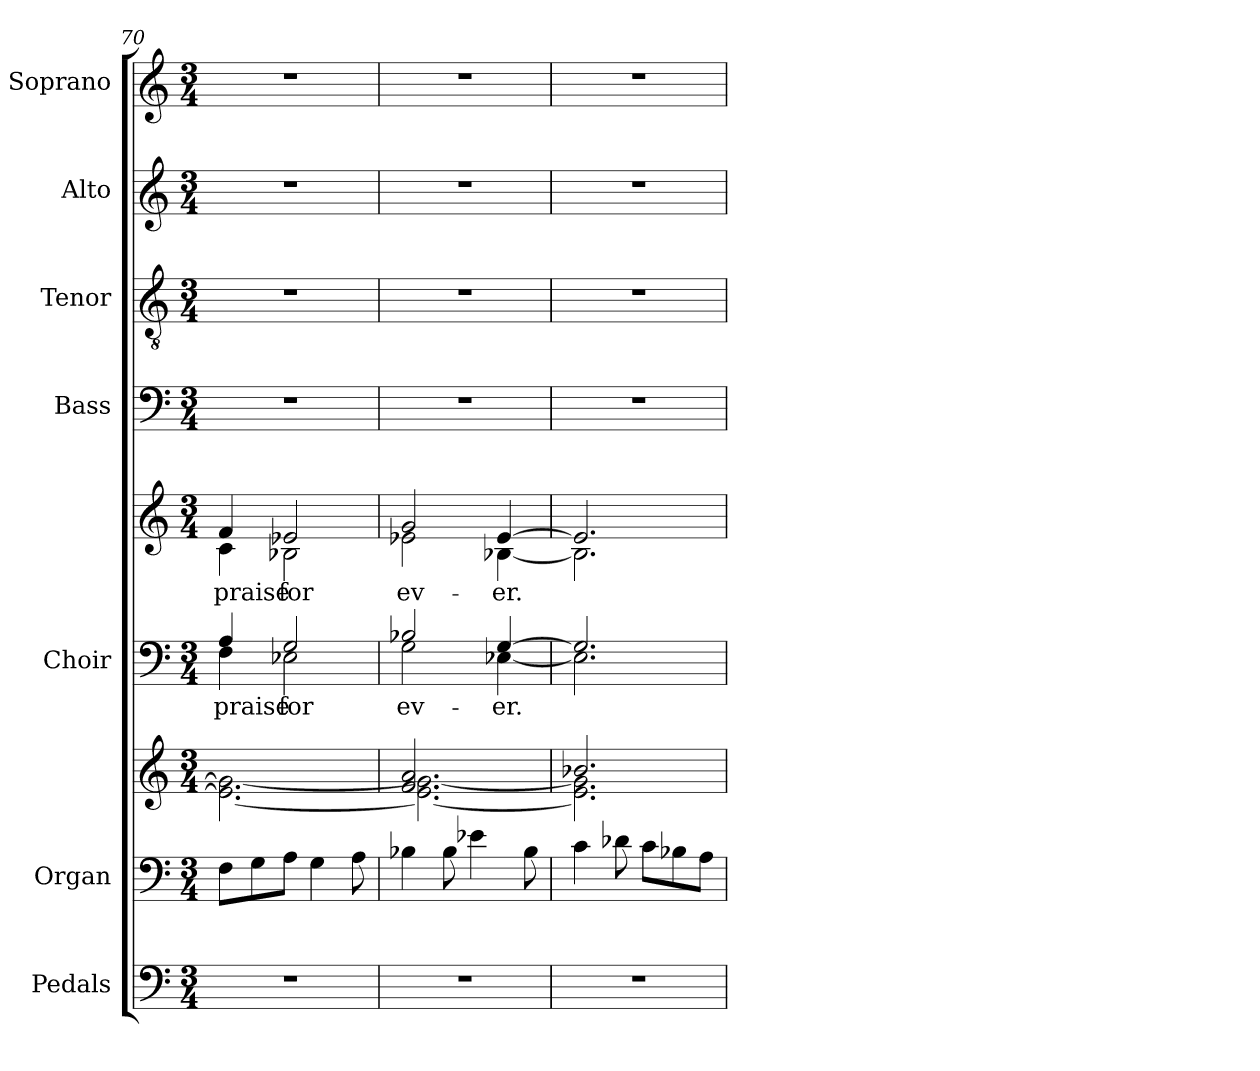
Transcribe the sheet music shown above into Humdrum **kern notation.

**kern	**kern	**kern	**kern	**text	**kern	**text	**kern	**kern	**kern	**kern
*part7	*part6	*part6	*part5	*part5	*part5	*part5	*part4	*part3	*part2	*part1
*staff9	*staff8	*staff7	*staff6	*staff6	*staff5	*staff5	*staff4	*staff3	*staff2	*staff1
*I"Pedals	*I"Organ	*	*I"Choir	*	*	*	*I"Bass	*I"Tenor	*I"Alto	*I"Soprano
*I'Ped.	*I'Org.	*	*I'Choir	*	*	*	*I'B.	*I'T.	*I'A.	*I'S.
*clefF4	*clefF4	*clefG2	*clefF4	*	*clefG2	*	*clefF4	*clefGv2	*clefG2	*clefG2
*	*	*	*	*	*	*	*	*ITrd7c12	*	*
*k[]	*k[]	*k[]	*k[]	*	*k[]	*	*k[]	*k[]	*k[]	*k[]
*C:	*C:	*C:	*C:	*	*C:	*	*C:	*C:	*C:	*C:
*M3/4	*M3/4	*M3/4	*M3/4	*	*M3/4	*	*M3/4	*M3/4	*M3/4	*M3/4
=70	=70	=70	=70	=70	=70	=70	=70	=70	=70	=70
!LO:N:vis=1	!	!	!	!	!	!	!	!	!	!
*	*	*^	*	*	*	*	*	*	*	*
!	!	!	!	!	!LO:LY:b:color=#000000	!	!	!	!	!	!
*	*	*	*	*^	*	*	*	*	*	*	*
!	!	!	!	!	!	!	!	!LO:LY:b:color=#000000	!LO:N:vis=1	!LO:N:vis=1	!LO:N:vis=1	!LO:N:vis=1
*	*	*	*	*	*	*	*^	*	*	*	*	*
2.r	8Fi\L	2.ryy	2.e-i\_< 2.gi_<	4Ai/	4Fi\	praise	4fi/	4ci\	praise	2.r	2.r	2.r	2.r
.	8Gi\	.	.	.	.	.	.	.	.	.	.	.	.
!	!	!	!	!	!	!LO:LY:b:color=#000000	!	!	!	!	!	!	!
!	!	!	!	!	!	!	!	!	!LO:LY:b:color=#000000	!	!	!	!
.	8Ai\J	.	.	2Gi/	2E-Xi\	for	2e-Xi/	2B-Xi\	for	.	.	.	.
.	4Gi\	.	.	.	.	.	.	.	.	.	.	.	.
.	8Ai\	.	.	.	.	.	.	.	.	.	.	.	.
=71	=71	=71	=71	=71	=71	=71	=71	=71	=71	=71	=71	=71	=71
!LO:N:vis=1	!	!	!	!	!	!	!	!	!	!	!	!	!
!	!	!	!	!	!	!LO:LY:b:color=#000000	!	!	!	!	!	!	!
!	!	!	!	!	!	!	!	!	!LO:LY:b:color=#000000	!LO:N:vis=1	!LO:N:vis=1	!LO:N:vis=1	!LO:N:vis=1
2.r	4B-Xi\	2.fi/ 2.ai	2.e-i\_< 2.gi_<	2B-Xi/	2Gi\	ev-	2gi/	2e-Xi\	ev-	2.r	2.r	2.r	2.r
.	8B-i\	.	.	.	.	.	.	.	.	.	.	.	.
.	4e-Xi\	.	.	.	.	.	.	.	.	.	.	.	.
!	!	!	!	!	!	!LO:LY:b:color=#000000	!	!	!	!	!	!	!
!	!	!	!	!	!	!	!	!	!LO:LY:b:color=#000000	!	!	!	!
.	.	.	.	[>4Gi/	[<4E-Xi\	-er.	[>4e-i/	[<4B-Xi\	-er.	.	.	.	.
.	8B-i\	.	.	.	.	.	.	.	.	.	.	.	.
=72	=72	=72	=72	=72	=72	=72	=72	=72	=72	=72	=72	=72	=72
!LO:N:vis=1	!	!	!	!	!	!	!	!	!	!LO:N:vis=1	!LO:N:vis=1	!LO:N:vis=1	!LO:N:vis=1
2.r	4ci\	2.b-Xi/	2.e-i\] 2.gi]	2.Gi/]	2.E-i\]	.	2.e-i/]	2.B-i\]	.	2.r	2.r	2.r	2.r
.	8d-Xi\	.	.	.	.	.	.	.	.	.	.	.	.
.	8ci\L	.	.	.	.	.	.	.	.	.	.	.	.
.	8B-Xi\	.	.	.	.	.	.	.	.	.	.	.	.
.	8Ai\J	.	.	.	.	.	.	.	.	.	.	.	.
*	*	*v	*v	*	*	*	*	*	*	*	*	*	*
*	*	*	*v	*v	*	*	*	*	*	*	*	*
*	*	*	*	*	*v	*v	*	*	*	*	*
=	=	=	=	=	=	=	=	=	=	=
*-	*-	*-	*-	*-	*-	*-	*-	*-	*-	*-
